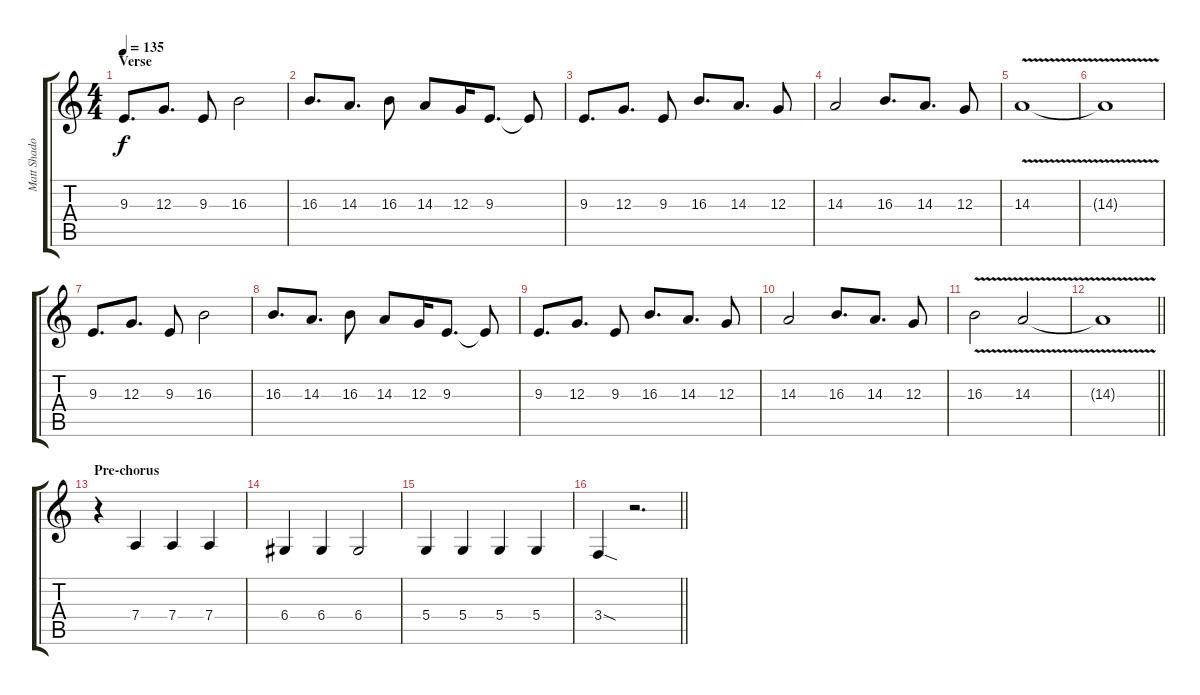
\track ("Matt Shadows" "Matt Shado") {instrument sopranosax}
\staff {score tabs}
\tuning (E4 B3 G3 D3 A2 D2) {hide}
\ts (4 4)
\section ("" "Verse")
\tempo 135
\clef g2
\ks c
9.3.8{d dy f} 12.3.8{d} 9.3.8 16.3.2 |
16.3.8{d} 14.3.8{d} 16.3.8 14.3.8 12.3.16 9.3.8{d} 9.3{t}.8 |
9.3.8{d} 12.3.8{d} 9.3.8 16.3.8{d} 14.3.8{d} 12.3.8 |
14.3.2 16.3.8{d} 14.3.8{d} 12.3.8 |
14.3{v}.1 |
14.3{t}.1 |
9.3.8{d} 12.3.8{d} 9.3.8 16.3.2 |
16.3.8{d} 14.3.8{d} 16.3.8 14.3.8 12.3.16 9.3.8{d} 9.3{t}.8 |
9.3.8{d} 12.3.8{d} 9.3.8 16.3.8{d} 14.3.8{d} 12.3.8 |
14.3.2 16.3.8{d} 14.3.8{d} 12.3.8 |
16.3{v}.2 14.3{v}.2 |
\barLineRight lightlight
14.3{t}.1 |
\section ("" "Pre-chorus")
r.4 7.4.4 7.4.4 7.4.4 |
6.4.4 6.4.4 6.4.2 |
5.4.4 5.4.4 5.4.4 5.4.4 |
\barLineRight lightlight
3.4{sod}.4 r.2{d}
